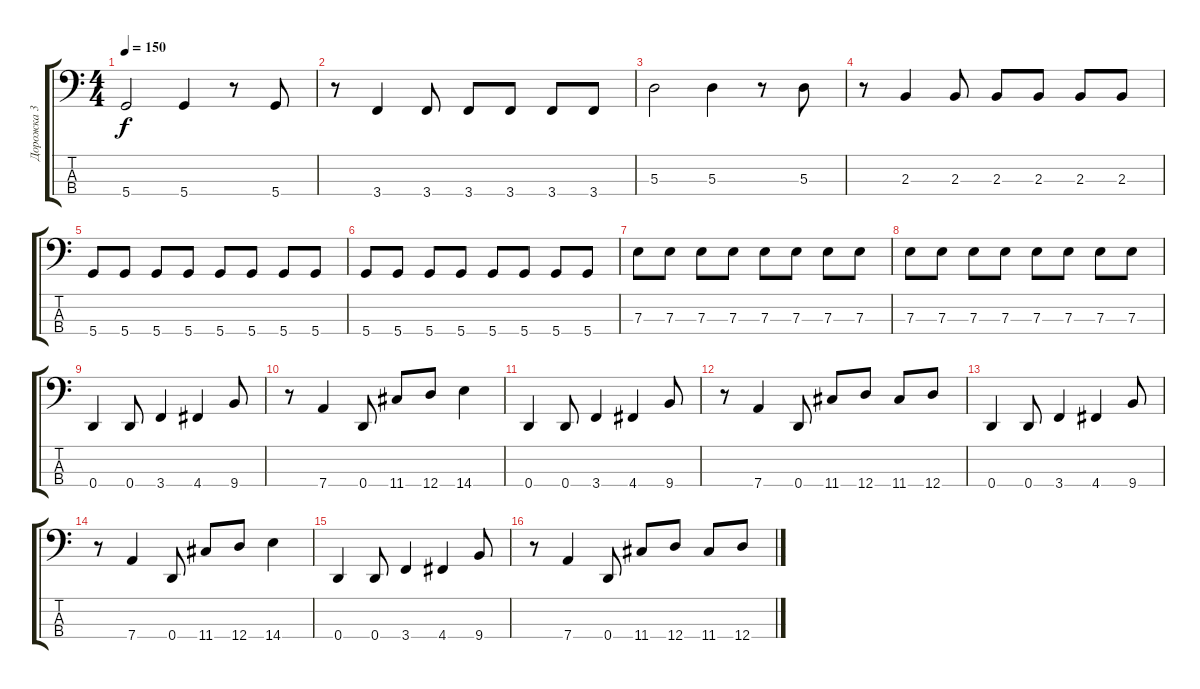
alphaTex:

\track ("Дорожка 3" "Дорожка 3") {instrument electricbassfinger}
\staff {score tabs}
\tuning (G2 D2 A1 D1) {hide}
\ts (4 4)
\tempo 150
\clef f4
\ks c
5.4.2{dy f} 5.4.4 r.8 5.4.8 |
r.8 3.4.4 3.4.8 3.4.8 3.4.8 3.4.8 3.4.8 |
5.3.2 5.3.4 r.8 5.3.8 |
r.8 2.3.4 2.3.8 2.3.8 2.3.8 2.3.8 2.3.8 |
5.4.8 5.4.8 5.4.8 5.4.8 5.4.8 5.4.8 5.4.8 5.4.8 |
5.4.8 5.4.8 5.4.8 5.4.8 5.4.8 5.4.8 5.4.8 5.4.8 |
7.3.8 7.3.8 7.3.8 7.3.8 7.3.8 7.3.8 7.3.8 7.3.8 |
7.3.8 7.3.8 7.3.8 7.3.8 7.3.8 7.3.8 7.3.8 7.3.8 |
0.4.4 0.4.8 3.4.4 4.4.4 9.4.8 |
r.8 7.4.4 0.4.8 11.4.8 12.4.8 14.4.4 |
0.4.4 0.4.8 3.4.4 4.4.4 9.4.8 |
r.8 7.4.4 0.4.8 11.4.8 12.4.8 11.4.8 12.4.8 |
0.4.4 0.4.8 3.4.4 4.4.4 9.4.8 |
r.8 7.4.4 0.4.8 11.4.8 12.4.8 14.4.4 |
0.4.4 0.4.8 3.4.4 4.4.4 9.4.8 |
r.8 7.4.4 0.4.8 11.4.8 12.4.8 11.4.8 12.4.8
